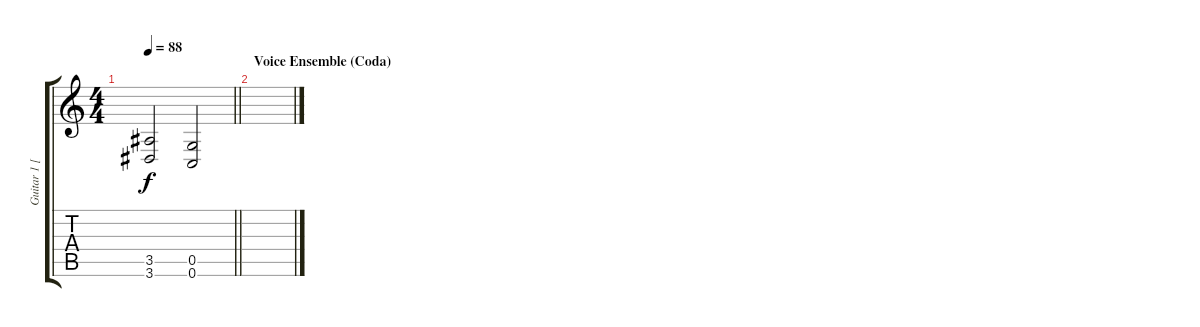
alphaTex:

\track ("Guitar 1 [Richard Z]" "Guitar 1 [") {instrument distortionguitar}
\staff {score tabs}
\tuning (D4 A3 F3 C3 G2 C2) {hide}
\ts (4 4)
\tempo 88
\clef g2
\barLineRight lightlight
\ks c
(3.5 3.6).2{dy f} (0.5 0.6).2 |
\section ("" "Voice Ensemble (Coda)")
